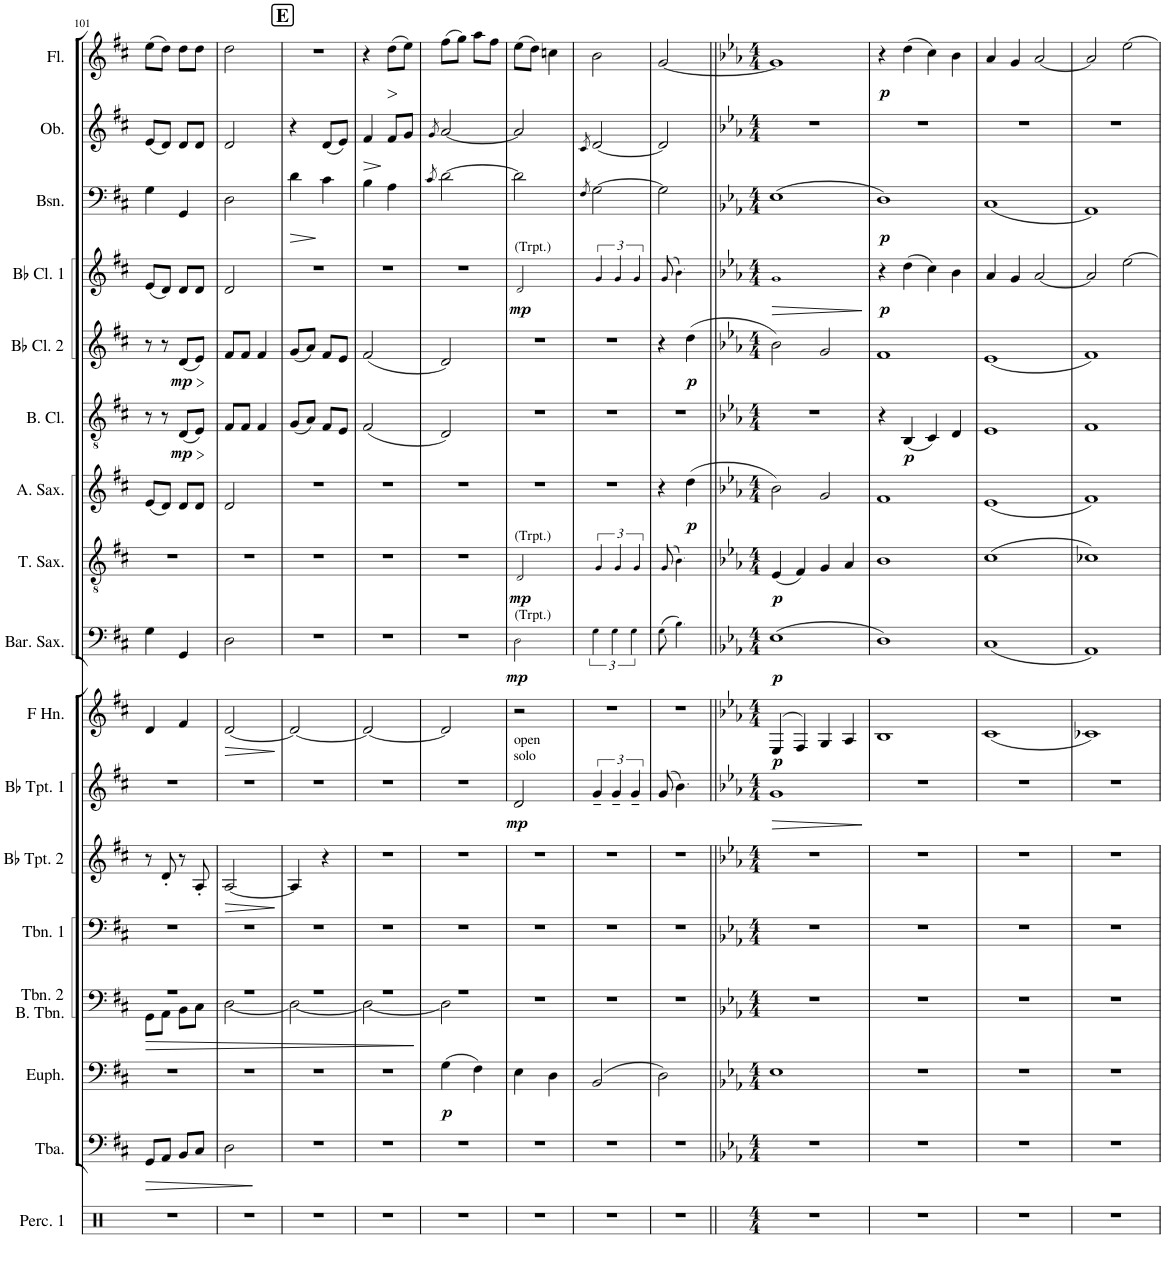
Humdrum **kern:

**kern	**kern	**dynam	**kern	**dynam	**kern	**dynam	**kern	**kern	**dynam	**kern	**dynam	**kern	**dynam	**kern	**dynam	**kern	**dynam	**kern	**dynam	**kern	**dynam	**kern	**dynam	**kern	**dynam	**kern	**dynam	**kern	**dynam	**kern	**dynam
*part17	*part16	*part16	*part15	*part15	*part14	*part14	*part13	*part12	*part12	*part11	*part11	*part10	*part10	*part9	*part9	*part8	*part8	*part7	*part7	*part6	*part6	*part5	*part5	*part4	*part4	*part3	*part3	*part2	*part2	*part1	*part1
*staff17	*staff16	*staff16	*staff15	*staff15	*staff14	*staff14	*staff13	*staff12	*staff12	*staff11	*staff11	*staff10	*staff10	*staff9	*staff9	*staff8	*staff8	*staff7	*staff7	*staff6	*staff6	*staff5	*staff5	*staff4	*staff4	*staff3	*staff3	*staff2	*staff2	*staff1	*staff1
*I"Percussion 1	*I"Tuba	*	*I"Euphonium	*	*I"Trombone 2 Bass Trombone	*	*I"Trombone 1	*I"Bb Trumpet 2	*	*I"Bb Trumpet 1	*	*I"Horn in F	*	*I"Baritone Saxophone	*	*I"Tenor Saxophone	*	*I"Alto Saxophone	*	*I"Bass Clarinet	*	*I"Bb Clarinet 2	*	*I"Bb Clarinet 1	*	*I"Bassoon	*	*I"Oboe	*	*I"Flute	*
*I'Perc. 1	*I'Tba.	*	*I'Euph.	*	*I'Tbn. 2 B. Tbn.	*	*I'Tbn. 1	*I'Bb Tpt. 2	*	*I'Bb Tpt. 1	*	*	*	*I'Bar. Sax.	*	*I'T. Sax.	*	*I'A. Sax.	*	*I'B. Cl.	*	*I'Bb Cl. 2	*	*I'Bb Cl. 1	*	*I'Bsn.	*	*I'Ob.	*	*I'Fl.	*
!!LO:PB:g=z
*clefX	*clefF4	*	*clefF4	*	*clefF4	*	*clefF4	*clefG2	*	*clefG2	*	*clefG2	*	*clefF4	*	*clefGv2	*	*clefG2	*	*clefGv2	*	*clefG2	*	*clefG2	*	*clefF4	*	*clefG2	*	*clefG2	*
*	*	*	*	*	*	*	*	*ITrd1c2	*	*ITrd1c2	*	*ITrd4c7	*	*ITrd12c21	*	*ITrd8c14	*	*ITrd5c9	*	*ITrd8c14	*	*ITrd1c2	*	*ITrd1c2	*	*	*	*	*	*	*
*k[]	*k[f#c#]	*	*k[f#c#]	*	*k[f#c#]	*	*k[f#c#]	*k[f#c#]	*	*k[f#c#]	*	*k[f#c#]	*	*k[f#c#]	*	*k[f#c#]	*	*k[f#c#]	*	*k[f#c#]	*	*k[f#c#]	*	*k[f#c#]	*	*k[f#c#]	*	*k[f#c#]	*	*k[f#c#]	*
*M2/4	*M2/4	*	*M2/4	*	*M2/4	*	*M2/4	*M2/4	*	*M2/4	*	*M2/4	*	*M2/4	*	*M2/4	*	*M2/4	*	*M2/4	*	*M2/4	*	*M2/4	*	*M2/4	*	*M2/4	*	*M2/4	*
=101	=101	=101	=101	=101	=101	=101	=101	=101	=101	=101	=101	=101	=101	=101	=101	=101	=101	=101	=101	=101	=101	=101	=101	=101	=101	=101	=101	=101	=101	=101	=101
!	!	!LO:HP:b	!	!	!	!LO:HP:b	!	!	!	!	!	!	!	!	!	!	!	!	!	!	!	!	!	!	!	!	!	!	!	!	!
*	*	*	*	*	*^	*	*	*	*	*	*	*	*	*	*	*	*	*	*	*	*	*	*	*	*	*	*	*	*	*	*
2r	8GG/L	>	2r	.	2r	8GG\L	>	2r	8r	.	2r	.	4d/	.	4G\	.	2r	.	(8e/L	.	8r	.	8r	.	(8e/L	.	4G\	.	(8e/L	.	(8ee\L	.
.	8AA/J	]	.	.	.	8AA\J	]	.	8d'/	.	.	.	.	.	.	.	.	.	8d/J)	.	8r	.	8r	.	8d/J)	.	.	.	8d/J)	.	8dd\J)	.
!	!	!	!	!	!	!	!	!	!	!	!	!	!	!	!	!	!	!	!	!	!	!LO:HP:b	!	!LO:HP:b	!	!	!	!	!	!	!	!
!	!	!	!	!	!	!	!	!	!	!	!	!	!	!	!	!	!	!	!	!	!	!LO:DY:n=1:b	!	!LO:DY:n=1:b	!	!	!	!	!	!	!	!
.	8BB/L	.	.	.	.	8BB\L	.	.	8r	.	.	.	4f#/	.	4GG/	.	.	.	8d/L	.	(8D/L	> mp	(8d/L	> mp	8d/L	.	4GG/	.	8d/L	.	8dd\L	.
.	8C#/J	.	.	.	.	8C#\J	.	.	8A'/	.	.	.	.	.	.	.	.	.	8d/J	.	8E/J)	]	8e/J)	]	8d/J	.	.	.	8d/J	.	8dd\J	.
=102	=102	=102	=102	=102	=102	=102	=102	=102	=102	=102	=102	=102	=102	=102	=102	=102	=102	=102	=102	=102	=102	=102	=102	=102	=102	=102	=102	=102	=102	=102	=102	=102
!	!	!	!	!	!	!	!	!	!	!LO:HP:b	!	!	!	!LO:HP:b	!	!	!	!	!	!	!	!	!	!	!	!	!	!	!	!	!	!
2r	2D\	.	2r	.	2r	[2D\	.	2r	[2A/	>	2r	.	[2d/	>	2D\	.	2r	.	2d/	.	8F#/L	.	8f#/L	.	2d/	.	2D\	.	2d/	.	2dd\	.
.	.	.	.	.	.	.	.	.	.	.	.	.	.	.	.	.	.	.	.	.	8F#/J	.	8f#/J	.	.	.	.	.	.	.	.	.
.	.	.	.	.	.	.	.	.	.	.	.	.	.	.	.	.	.	.	.	.	4F#/	.	4f#/	.	.	.	.	.	.	.	.	.
*	*	*	*	*	*v	*v	*	*	*	*	*	*	*	*	*	*	*	*	*	*	*	*	*	*	*	*	*	*	*	*	*	*
.	.	.	.	.	.	.	.	.	]	.	.	.	]	.	.	.	.	.	.	.	.	.	.	.	.	.	.	.	.	.	.
!!LO:REH:place=s1:a:B:cj:fs=14:t=E
=103	=103	=103	=103	=103	=103	=103	=103	=103	=103	=103	=103	=103	=103	=103	=103	=103	=103	=103	=103	=103	=103	=103	=103	=103	=103	=103	=103	=103	=103	=103	=103
*	*	*	*	*	*^	*	*	*	*	*	*	*	*	*	*	*	*	*	*	*	*	*	*	*	*	*	*	*	*	*	*
!	!	!	!	!	!	!	!	!	!	!	!	!	!	!	!	!	!	!	!	!	!	!	!	!	!	!	!	!LO:HP:b	!	!	!	!
2r	2r	.	2r	.	2r	2D\_	.	2r	4A/]	.	2r	.	2d/_	.	2r	.	2r	.	2r	.	(8G/L	.	(8g/L	.	2r	.	4d\	>	4r	.	2r	.
.	.	.	.	.	.	.	.	.	.	.	.	.	.	.	.	.	.	.	.	.	8A/J)	.	8a/J)	.	.	.	.	.	.	.	.	.
.	.	.	.	.	.	.	.	.	4r	.	.	.	.	.	.	.	.	.	.	.	8F#/L	.	8f#/L	.	.	.	4c#\	]	(8d/L	.	.	.
.	.	.	.	.	.	.	.	.	.	.	.	.	.	.	.	.	.	.	.	.	8E/J	.	8e/J	.	.	.	.	.	8e/J)	.	.	.
=104	=104	=104	=104	=104	=104	=104	=104	=104	=104	=104	=104	=104	=104	=104	=104	=104	=104	=104	=104	=104	=104	=104	=104	=104	=104	=104	=104	=104	=104	=104	=104	=104
!	!	!	!	!	!	!	!	!	!	!	!	!	!	!	!	!	!	!	!	!	!	!	!	!	!	!	!	!	!	!LO:HP:b	!	!
2r	2r	.	2r	.	2r	2D\_	.	2r	2r	.	2r	.	2d/_	.	2r	.	2r	.	2r	.	(2F#/	.	(2f#/	.	2r	.	4B\	.	4f#/	>	4r	.
!	!	!	!	!	!	!	!	!	!	!	!	!	!	!	!	!	!	!	!	!	!	!	!	!	!	!	!	!	!	!	!	!LO:HP:b
.	.	.	.	.	.	.	.	.	.	.	.	.	.	.	.	.	.	.	.	.	.	.	.	.	.	.	4A\	.	8f#/L	]	(8dd\L	>
.	.	.	.	.	.	.	.	.	.	.	.	.	.	.	.	.	.	.	.	.	.	.	.	.	.	.	.	.	8g/J	.	8ee\J)	]
=105	=105	=105	=105	=105	=105	=105	=105	=105	=105	=105	=105	=105	=105	=105	=105	=105	=105	=105	=105	=105	=105	=105	=105	=105	=105	=105	=105	=105	=105	=105	=105	=105
.	.	.	.	.	.	.	.	.	.	.	.	.	.	.	.	.	.	.	.	.	.	.	.	.	.	.	8qc#/	.	8qg/	.	.	.
!	!	!	!	!LO:DY:b	!	!	!	!	!	!	!	!	!	!	!	!	!	!	!	!	!	!	!	!	!	!	!	!	!	!	!	!
2r	2r	.	(4G\	p	2r	2D\]	.	2r	2r	.	2r	.	2d/]	.	2r	.	2r	.	2r	.	2D/)	.	2d/)	.	2r	.	[2d\	.	[2a/	.	(8ff#\L	.
.	.	.	.	.	.	.	.	.	.	.	.	.	.	.	.	.	.	.	.	.	.	.	.	.	.	.	.	.	.	.	8gg\J)	.
.	.	.	4F#\)	.	.	.	.	.	.	.	.	.	.	.	.	.	.	.	.	.	.	.	.	.	.	.	.	.	.	.	8aa\L	.
.	.	.	.	.	.	.	.	.	.	.	.	.	.	.	.	.	.	.	.	.	.	.	.	.	.	.	.	.	.	.	8ff#\J	.
*	*	*	*	*	*v	*v	*	*	*	*	*	*	*	*	*	*	*	*	*	*	*	*	*	*	*	*	*	*	*	*	*	*
=106	=106	=106	=106	=106	=106	=106	=106	=106	=106	=106	=106	=106	=106	=106	=106	=106	=106	=106	=106	=106	=106	=106	=106	=106	=106	=106	=106	=106	=106	=106	=106
!	!	!	!	!	!	!	!	!	!	!	!	!	!	!	!	!	!	!	!	!	!	!	!	!LO:TX:a:t=(Trpt.)	!	!	!	!	!	!	!
!	!	!	!	!	!	!	!	!	!	!	!	!	!	!	!	!LO:TX:a:t=(Trpt.)	!	!	!	!	!	!	!	!	!	!	!	!	!	!	!
!	!	!	!	!	!	!	!	!	!	!	!	!	!	!LO:TX:a:t=(Trpt.)	!	!	!	!	!	!	!	!	!	!	!	!	!	!	!	!	!
!	!	!	!	!	!	!	!	!	!	!LO:TX:a:t=solo	!	!	!	!	!	!	!	!	!	!	!	!	!	!	!	!	!	!	!	!	!
!	!	!	!	!	!	!	!	!	!	!LO:TX:a:t=open	!	!	!	!	!	!	!	!	!	!	!	!	!	!	!	!	!	!	!	!	!
!	!	!	!	!	!	!	!	!	!	!	!LO:DY:b	!	!	!	!LO:DY:b	!	!LO:DY:b	!	!	!	!	!	!	!	!LO:DY:b	!	!	!	!	!	!
2r	2r	.	4E\	.	2r	.	2r	2r	.	2d/	mp	2r	.	2D\	mp	2D/	mp	2r	.	2r	.	2r	.	2d/	mp	2d\]	.	2a/]	.	(8ee\L	.
.	.	.	.	.	.	.	.	.	.	.	.	.	.	.	.	.	.	.	.	.	.	.	.	.	.	.	.	.	.	8dd\J)	.
.	.	.	4D\	.	.	.	.	.	.	.	.	.	.	.	.	.	.	.	.	.	.	.	.	.	.	.	.	.	.	4ccn\	.
=107	=107	=107	=107	=107	=107	=107	=107	=107	=107	=107	=107	=107	=107	=107	=107	=107	=107	=107	=107	=107	=107	=107	=107	=107	=107	=107	=107	=107	=107	=107	=107
.	.	.	.	.	.	.	.	.	.	.	.	.	.	.	.	.	.	.	.	.	.	.	.	.	.	8qF#/	.	8qc#/	.	.	.
2r	2r	.	(>2BB/	.	2r	.	2r	2r	.	6g~/	.	2r	.	6G\	.	6G/	.	2r	.	2r	.	2r	.	6g/	.	[2G\	.	[2d/	.	2b\	.
.	.	.	.	.	.	.	.	.	.	6g~/	.	.	.	6G\	.	6G/	.	.	.	.	.	.	.	6g/	.	.	.	.	.	.	.
.	.	.	.	.	.	.	.	.	.	6g~/	.	.	.	6G\	.	6G/	.	.	.	.	.	.	.	6g/	.	.	.	.	.	.	.
=108	=108	=108	=108	=108	=108	=108	=108	=108	=108	=108	=108	=108	=108	=108	=108	=108	=108	=108	=108	=108	=108	=108	=108	=108	=108	=108	=108	=108	=108	=108	=108
2r	2r	.	2D\)	.	2r	.	2r	2r	.	(8g/	.	2r	.	(8G\	.	(8G/	.	4r	.	2r	.	4r	.	(8g/	.	2G\]	.	2d/]	.	[2g/	.
.	.	.	.	.	.	.	.	.	.	4.b\)	.	.	.	4.B\)	.	4.B\)	.	.	.	.	.	.	.	4.b\)	.	.	.	.	.	.	.
!	!	!	!	!	!	!	!	!	!	!	!	!	!	!	!	!	!	!	!LO:DY:b	!	!	!	!LO:DY:b	!	!	!	!	!	!	!	!
.	.	.	.	.	.	.	.	.	.	.	.	.	.	.	.	.	.	(4dd\	p	.	.	(4dd\	p	.	.	.	.	.	.	.	.
=109||	=109||	=109||	=109||	=109||	=109||	=109||	=109||	=109||	=109||	=109||	=109||	=109||	=109||	=109||	=109||	=109||	=109||	=109||	=109||	=109||	=109||	=109||	=109||	=109||	=109||	=109||	=109||	=109||	=109||	=109||	=109||
*	*k[b-e-a-]	*	*k[b-e-a-]	*	*k[b-e-a-]	*	*k[b-e-a-]	*k[b-e-a-]	*	*k[b-e-a-]	*	*k[b-e-a-]	*	*k[b-e-a-]	*	*k[b-e-a-]	*	*k[b-e-a-]	*	*k[b-e-a-]	*	*k[b-e-a-]	*	*k[b-e-a-]	*	*k[b-e-a-]	*	*k[b-e-a-]	*	*k[b-e-a-]	*
*M4/4	*M4/4	*	*M4/4	*	*M4/4	*	*M4/4	*M4/4	*	*M4/4	*	*M4/4	*	*M4/4	*	*M4/4	*	*M4/4	*	*M4/4	*	*M4/4	*	*M4/4	*	*M4/4	*	*M4/4	*	*M4/4	*
!	!	!	!	!	!	!	!	!	!	!	!LO:HP:b	!	!LO:DY:b	!	!LO:DY:b	!	!LO:DY:b	!	!	!	!	!	!	!	!LO:HP:b	!	!	!	!	!	!
1r	1r	.	1E-	.	1r	.	1r	1r	.	1g	>	(>4E-/	p	(1E-	p	(4E-/	p	2b-\)	.	1r	.	2b-\)	.	1g	>	(1E-	.	1r	.	1g]	.
.	.	.	.	.	.	.	.	.	.	.	.	4F/)	.	.	.	4F/)	.	.	.	.	.	.	.	.	.	.	.	.	.	.	.
.	.	.	.	.	.	.	.	.	.	.	.	4G/	.	.	.	4G/	.	2g/	.	.	.	2g/	.	.	.	.	.	.	.	.	.
.	.	.	.	.	.	.	.	.	.	.	.	4A-/	.	.	.	4A-/	.	.	.	.	.	.	.	.	.	.	.	.	.	.	.
.	.	.	.	.	.	.	.	.	.	.	]	.	.	.	.	.	.	.	.	.	.	.	.	.	]	.	.	.	.	.	.
=110	=110	=110	=110	=110	=110	=110	=110	=110	=110	=110	=110	=110	=110	=110	=110	=110	=110	=110	=110	=110	=110	=110	=110	=110	=110	=110	=110	=110	=110	=110	=110
!	!	!	!	!	!	!	!	!	!	!	!	!	!	!	!	!	!	!	!	!	!	!	!	!	!LO:DY:b	!	!LO:DY:b	!	!	!	!LO:DY:b
1r	1r	.	1r	.	1r	.	1r	1r	.	1r	.	1B-	.	1D)	.	1B-	.	1f	.	4r	.	1f	.	4r	p	1D)	p	1r	.	4r	p
!	!	!	!	!	!	!	!	!	!	!	!	!	!	!	!	!	!	!	!	!	!LO:DY:b	!	!	!	!	!	!	!	!	!	!
.	.	.	.	.	.	.	.	.	.	.	.	.	.	.	.	.	.	.	.	(4BB-/	p	.	.	(4dd\	.	.	.	.	.	(4dd\	.
.	.	.	.	.	.	.	.	.	.	.	.	.	.	.	.	.	.	.	.	4C/)	.	.	.	4cc\)	.	.	.	.	.	4cc\)	.
.	.	.	.	.	.	.	.	.	.	.	.	.	.	.	.	.	.	.	.	4D/	.	.	.	4b-\	.	.	.	.	.	4b-\	.
=111	=111	=111	=111	=111	=111	=111	=111	=111	=111	=111	=111	=111	=111	=111	=111	=111	=111	=111	=111	=111	=111	=111	=111	=111	=111	=111	=111	=111	=111	=111	=111
1r	1r	.	1r	.	1r	.	1r	1r	.	1r	.	(1c	.	(1C	.	(1c	.	(1e-	.	1E-	.	(1e-	.	4a-/	.	(1C	.	1r	.	4a-/	.
.	.	.	.	.	.	.	.	.	.	.	.	.	.	.	.	.	.	.	.	.	.	.	.	4g/	.	.	.	.	.	4g/	.
.	.	.	.	.	.	.	.	.	.	.	.	.	.	.	.	.	.	.	.	.	.	.	.	[2a-/	.	.	.	.	.	[2a-/	.
=112	=112	=112	=112	=112	=112	=112	=112	=112	=112	=112	=112	=112	=112	=112	=112	=112	=112	=112	=112	=112	=112	=112	=112	=112	=112	=112	=112	=112	=112	=112	=112
1r	1r	.	1r	.	1r	.	1r	1r	.	1r	.	1c-X)	.	1AA-)	.	1c-X)	.	1f)	.	1F	.	1f)	.	2a-/]	.	1AA-)	.	1r	.	2a-/]	.
.	.	.	.	.	.	.	.	.	.	.	.	.	.	.	.	.	.	.	.	.	.	.	.	[2ee-\	.	.	.	.	.	[2ee-\	.
=	=	=	=	=	=	=	=	=	=	=	=	=	=	=	=	=	=	=	=	=	=	=	=	=	=	=	=	=	=	=	=
*-	*-	*-	*-	*-	*-	*-	*-	*-	*-	*-	*-	*-	*-	*-	*-	*-	*-	*-	*-	*-	*-	*-	*-	*-	*-	*-	*-	*-	*-	*-	*-
